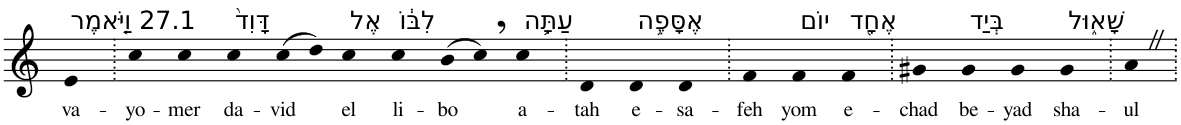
**kern	**text
*part1	*part1
*staff1	*staff1
*I"Piano	*
*I'Pno	*
*clefG2	*
*k[]	*
=1	=1
!LO:TX:a:t=27.1 וַיֹּ֤אמֶר	!
!	!LO:LY:b
4e	va-
=2.	=2.
!	!LO:LY:b
4cc	-yo-
!	!LO:LY:b
4cc	-mer
!LO:TX:a:t=דָּוִד֙	!
!	!LO:LY:b
4cc	da-
!	!LO:LY:b
(>8cc	-vid
8dd)	.
!LO:TX:a:t=אֶל	!
!	!LO:LY:b
4cc	el
!LO:TX:a:t=לִבּ֔וֹ	!
!	!LO:LY:b
4cc	li-
!	!LO:LY:b
(>8b	-bo
8cc,)	.
!LO:TX:a:t=עַתָּ֛ה	!
!	!LO:LY:b
4cc	a-
=3.	=3.
!	!LO:LY:b
4d	-tah
!LO:TX:a:t=אֶסָּפֶ֥ה	!
!	!LO:LY:b
4d	e-
!	!LO:LY:b
4d	-sa-
=4.	=4.
!	!LO:LY:b
4f	-feh
!LO:TX:a:t=יוֹם	!
!	!LO:LY:b
4f	yom
!LO:TX:a:t=אֶחָ֖ד	!
!	!LO:LY:b
4f	e-
=5.	=5.
!	!LO:LY:b
4g#X	-chad
!LO:TX:a:t=בְּיַד	!
!	!LO:LY:b
4g#	be-
!	!LO:LY:b
4g#	-yad
!LO:TX:a:t=שָׁא֑וּל	!
!	!LO:LY:b
4g#	sha-
=6.	=6.
!	!LO:LY:b
4aZ	-ul
=.	=.
*-	*-
